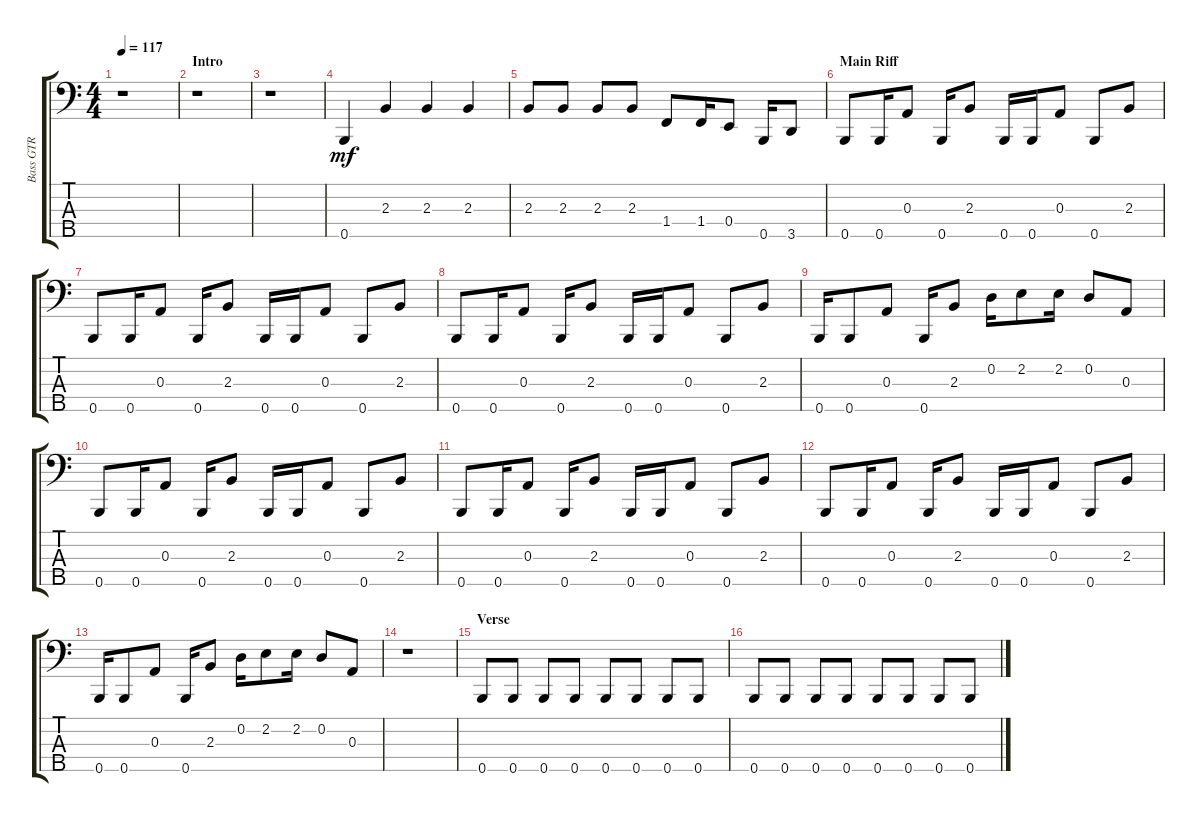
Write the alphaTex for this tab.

\track ("Bass GTR" "Bass GTR") {instrument electricbassfinger}
\staff {score tabs}
\tuning (G2 D2 A1 E1 B0) {hide}
\ts (4 4)
\tempo 117
\clef f4
\ks aminor
r.1{dy mf instrument electricbassfinger} |
\section ("" "Intro")
r.1 |
r.1 |
0.5.4 2.3.4 2.3.4 2.3.4 |
2.3.8 2.3.8 2.3.8 2.3.8 1.4.8 1.4.16 0.4.8 0.5.16 3.5.8 |
\section ("" "Main Riff")
0.5.8 0.5.16 0.3.8 0.5.16 2.3.8 0.5.16 0.5.16 0.3.8 0.5.8 2.3.8 |
0.5.8 0.5.16 0.3.8 0.5.16 2.3.8 0.5.16 0.5.16 0.3.8 0.5.8 2.3.8 |
0.5.8 0.5.16 0.3.8 0.5.16 2.3.8 0.5.16 0.5.16 0.3.8 0.5.8 2.3.8 |
0.5.16 0.5.8 0.3.8 0.5.16 2.3.8 0.2.16 2.2.8 2.2.16 0.2.8 0.3.8 |
0.5.8 0.5.16 0.3.8 0.5.16 2.3.8 0.5.16 0.5.16 0.3.8 0.5.8 2.3.8 |
0.5.8 0.5.16 0.3.8 0.5.16 2.3.8 0.5.16 0.5.16 0.3.8 0.5.8 2.3.8 |
0.5.8 0.5.16 0.3.8 0.5.16 2.3.8 0.5.16 0.5.16 0.3.8 0.5.8 2.3.8 |
0.5.16 0.5.8 0.3.8 0.5.16 2.3.8 0.2.16 2.2.8 2.2.16 0.2.8 0.3.8 |
r.1 |
\section ("" "Verse")
0.5.8 0.5.8 0.5.8 0.5.8 0.5.8 0.5.8 0.5.8 0.5.8 |
0.5.8 0.5.8 0.5.8 0.5.8 0.5.8 0.5.8 0.5.8 0.5.8
